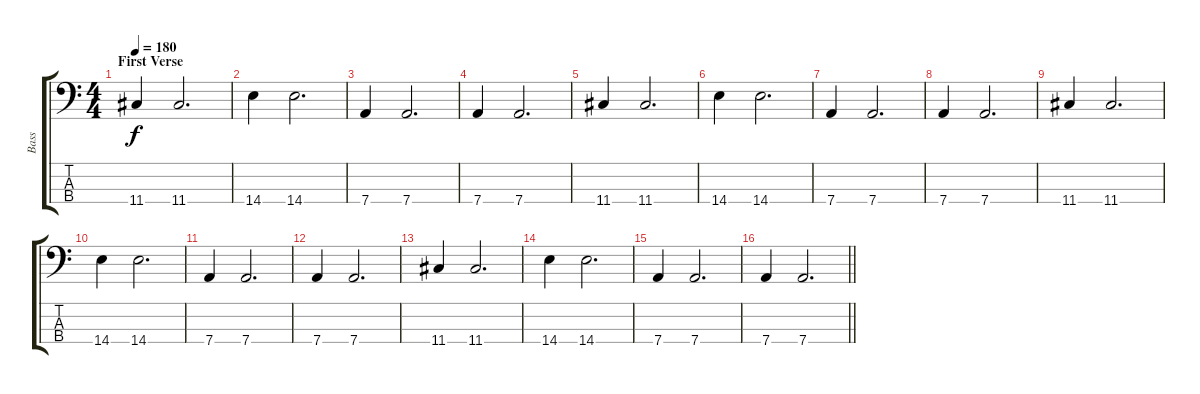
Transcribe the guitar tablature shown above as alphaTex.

\track ("Bass" "Bass") {instrument electricbasspick}
\staff {score tabs}
\tuning (G2 D2 A1 D1) {hide}
\ts (4 4)
\section ("" "First Verse")
\tempo 180
\clef f4
\ks c
11.4.4{dy f} 11.4.2{d} |
14.4.4 14.4.2{d} |
7.4.4 7.4.2{d} |
7.4.4 7.4.2{d} |
11.4.4 11.4.2{d} |
14.4.4 14.4.2{d} |
7.4.4 7.4.2{d} |
7.4.4 7.4.2{d} |
11.4.4 11.4.2{d} |
14.4.4 14.4.2{d} |
7.4.4 7.4.2{d} |
7.4.4 7.4.2{d} |
11.4.4 11.4.2{d} |
14.4.4 14.4.2{d} |
7.4.4 7.4.2{d} |
\barLineRight lightlight
7.4.4 7.4.2{d}
